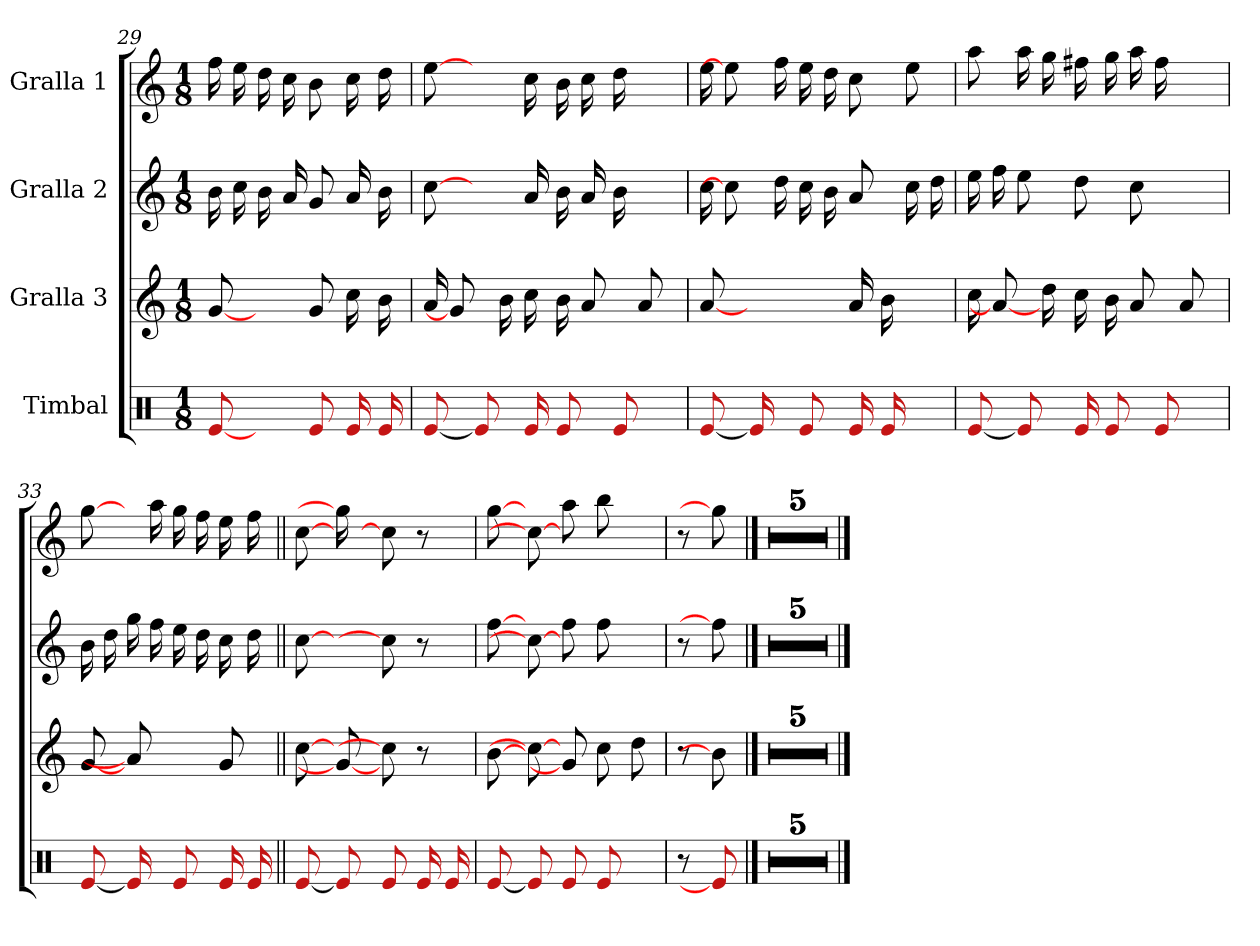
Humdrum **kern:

**kern	**kern	**kern	**kern
*part4	*part3	*part2	*part1
*staff4	*staff3	*staff2	*staff1
*I"Timbal	*I"Gralla 3	*I"Gralla 2	*I"Gralla 1
*clefX	*clefG2	*clefG2	*clefG2
*k[]	*k[]	*k[]	*k[]
*M1/8	*M1/8	*M1/8	*M1/8
=29	=29	=29	=29
[8e	[8g	16b	16ff
.	.	16cc	16ee
8ryy	8ryy	16b	16dd
.	.	16a	16cc
8e	8g	8g	8b
16e	16cc	16a	16cc
16e	16b	16b	16dd
=30	=30	=30	=30
[8e	16a	[8cc	[8ee
.	8g]	.	.
8e]	.	8ryy	8ryy
.	16b	.	.
16e	16cc	16a	16cc
8e	16b	16b	16b
.	8a	16a	16cc
8e	.	16b	16dd
.	8a	8ryy	8ryy
16ryy	.	.	.
=31	=31	=31	=31
[8e	[8a	16cc	16ee
.	.	8cc]	8ee]
16e]	4ryy	.	.
16ryy	.	16dd	16ff
8e	.	16cc	16ee
.	.	16b	16dd
16e	16a	8a	8cc
16e	16b	.	.
8ryy	8ryy	16cc	8ee
.	.	16dd	.
=32	=32	=32	=32
[8e	16cc	16ee	8aa
.	8a_	16ff	.
8e]	.	8ee	16aa
.	16dd	.	16gg
16e	16cc	8dd	16ff#
8e	16b	.	16gg
.	8a	8cc	16aa
8e	.	.	16ff#
.	8a	8ryy	8ryy
16ryy	.	.	.
=33	=33	=33	=33
[8e	[8g	16b	[8gg
.	.	16dd	.
16e]	8a]	16gg	16ryy
16ryy	.	16ff	16aa
8e	8ryy	16ee	16gg
.	.	16dd	16ff
16e	8g	16cc	16ee
16e	.	16dd	16ff
=34||	=34||	=34||	=34||
[8e	[8cc	[8cc	[8cc
8e]	8g_	8ryy	16gg]
.	.	.	16ryy
8e	8cc]	8cc]	8cc]
16e	8r	8r	8r
16e	.	.	.
=35	=35	=35	=35
[8e	[8b	[8ff	[8gg
8e]	8cc_	8cc_	8cc_
8e	8g]	8ff	8aa
8e	8cc	8ff	8bb
8ryy	8dd	8ryy	8ryy
=36	=36	=36	=36
8r	8r	8r	8r
8e]	8b]	8ff]	8gg]
==37	==37	==37	==37
8r	8r	8r	8r
=38	=38	=38	=38
8r	8r	8r	8r
=39	=39	=39	=39
8r	8r	8r	8r
=40	=40	=40	=40
8r	8r	8r	8r
=41	=41	=41	=41
8r	8r	8r	8r
==	==	==	==
*-	*-	*-	*-
